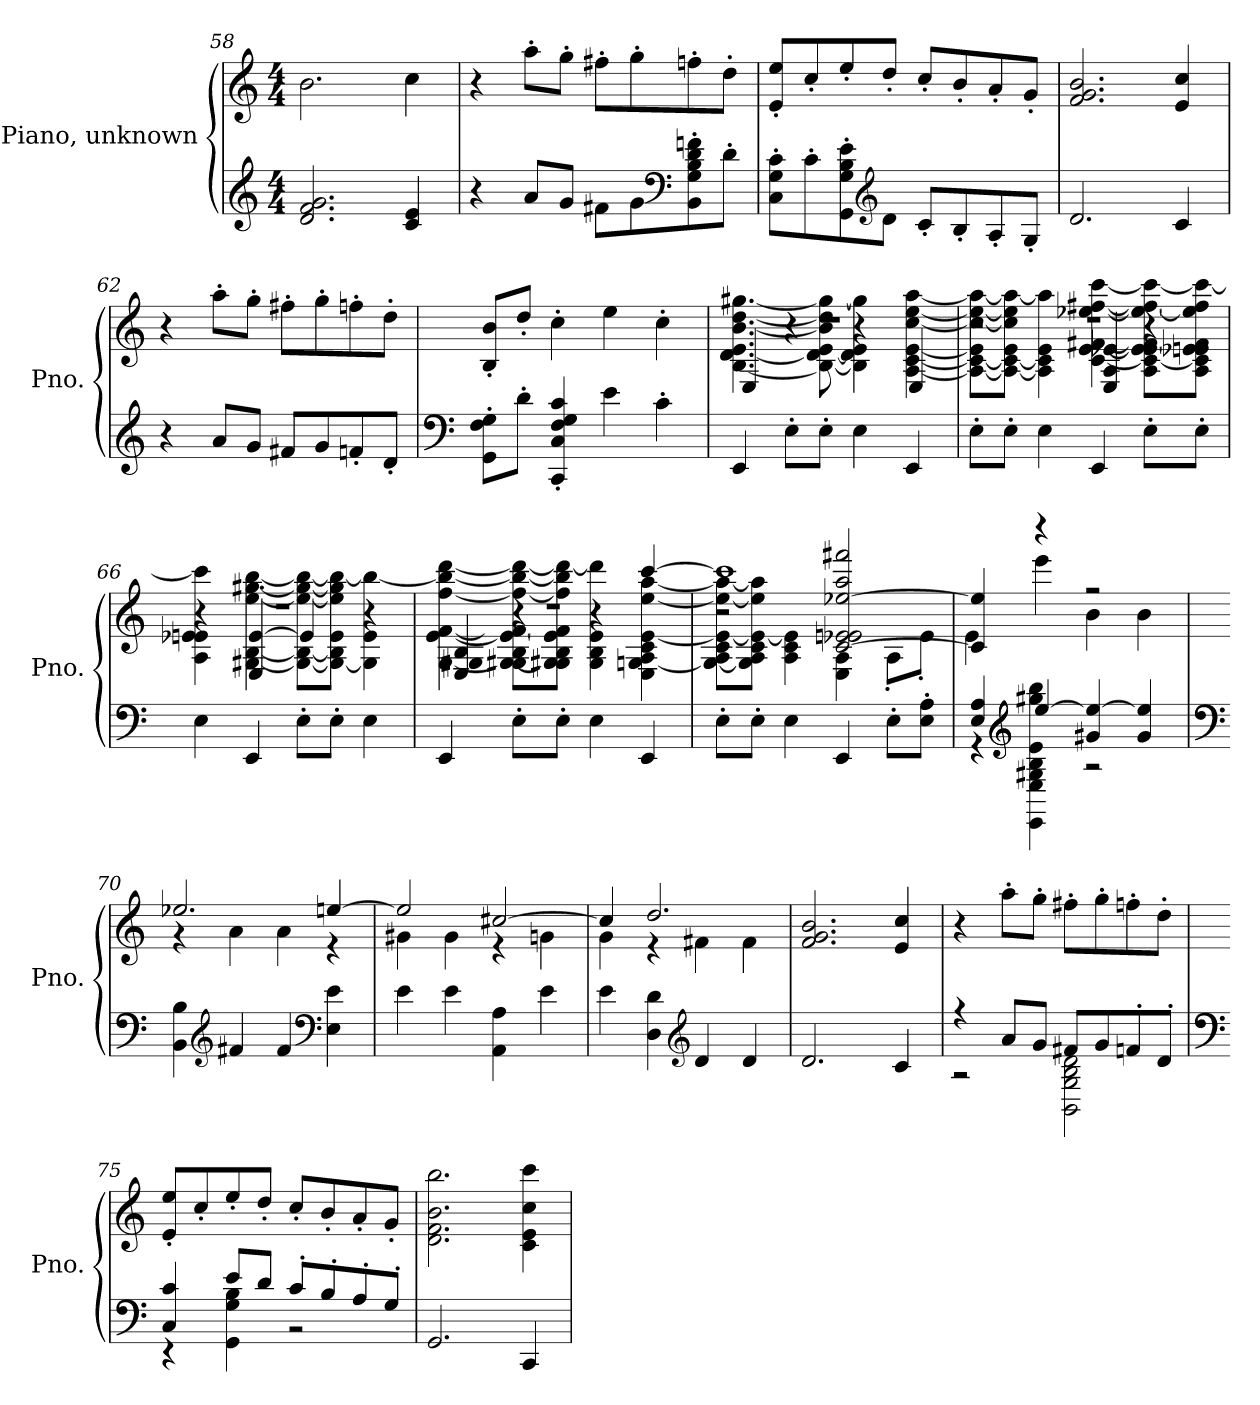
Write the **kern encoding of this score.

**kern	**kern
*part1	*part1
*staff2	*staff1
*I"Piano, unknown	*
*I'Pno.	*
*clefG2	*clefG2
*k[]	*k[]
*M4/4	*M4/4
=58	=58
2.d/ 2.f/ 2.g/	2.b\
4c/ 4e/	4cc\
=59	=59
4r	4r
8a/L	8aa'\L
8g/J	8gg'\J
8f#X\L	8ff#X'\L
8g\	8gg'\
*clefF4	*
8BB\' 8G\' 8B\' 8d\' 8fn\'	8ffn'\
8d'\J	8dd'\J
=60	=60
8C\' 8G\' 8c\'L	8e/' 8ee/'L
8c'\	8cc'/
8GG\' 8G\' 8B\' 8e\'	8ee'/
*clefG2	*
8d\J	8dd'/J
8c'/L	8cc'/L
8B'/	8b'/
8A'/	8a'/
8G'/J	8g'/J
=61	=61
2.d/	2.f/ 2.g/ 2.b/
4c/	4e/ 4cc/
!!LO:LB:g=z
=62	=62
4r	4r
8a/L	8aa'\L
8g/J	8gg'\J
8f#X/L	8ff#X'\L
8g/	8gg'\
8fn'/	8ffn'\
8d'/J	8dd'\J
=63	=63
*clefF4	*
8GG\' 8F\' 8G\'L	8B/' 8b/'L
8d'\J	8dd'/J
4CC/' 4C/' 4F/' 4G/' 4c/'	4cc'\
4e\	4ee\
4c'\	4cc'\
=64	=64
*	*^
*	*	*^
4EE/	1r	[4.B\ [4.d\ 4.e\ [4.b\ [4.dd\ [4.gg#X\	4E/
8E'\L	.	.	4r
8E'\J	.	8B\_ 8d\_ 8e\ 8b\] 8dd\] 8gg#\_	.
4E\	.	4B\] 4d\] 4e\ 4gg#\]	4r
4EE/	.	[4A\ [4c\ [4e\ [4cc\ [4ee\ [4aa\	4E/
=65	=65	=65	=65
8E'\L	1r	8A\_ 8c\_ 8e\] 8cc\_ 8ee\_ 8aa\_L	2r
8E'\J	.	8A\_ 8c\_ 8e\ 8cc\] 8ee\] 8aa\_J	.
4E\	.	4A\] 4c\] 4e\ 4aa\]	.
4EE/	.	[4c\ [4e\ [4f#X\ [4ee-X\ [4ff#X\ [4ccc\	4E/ 4A/ 4e-X/
8E'\L	.	8A\ 8c\_ 8e-\ 8e\] 8f#\_ 8ee-\_ 8ff#\_ 8ccc\_L	4r
8E'\J	.	8A\ 8c\] 8e-X\ 8en\ 8f#\] 8ee-\] 8ff#\] 8ccc\_J	.
!!LO:LB:g=z	!!	!!
=66	=66	=66	=66
4E\	1r	4A\ 4e-X\ 4en\ 4ccc\]	4r
4EE/	.	[4G#X\ [4B\ [4ee\ [4gg#X\ [4bb\	4E/' [4e/'
8E'\L	.	8G#\_ 8B\_ 8ee\_ 8gg#\_ 8bb\_L	4e/]
8E'\J	.	8G#\_ 8B\] 8e\ 8ee\] 8gg#\] 8bb\_J	.
4E\	.	4G#\] 4e\ 4bb\_	4r
=67	=67	=67	=67
4EE/	1r	[4G\ [4e\ [4f\ [4ff\ 4bb\_ [4ddd\	4E/ 4G#X/ 4B/
8E'\L	.	8G\_ 8G#X\ 8B\ 8e\] 8f\_ 8ff\_ 8bb\_ 8ddd\_L	4r
8E'\J	.	8G\] 8G#X\ 8B\ 8e\ 8f\] 8ff\] 8bb\] 8ddd\_J	.
4E\	.	4G#\ 4B\ 4e\ 4ddd\]	4r
4EE/	.	4E\ [4Gn\ 4A\ 4c\ [4e\ [4ee\ [4aa\	[4ccc/
=68	=68	=68	=68
8E'\L	2r	8G\_ 8A\ 8c\ 8e\_ 8ee\_ 8aa\_L	1ccc]
8E'\J	.	8G\] 8A\ 8c\ 8e\_ 8ee\] 8aa\]J	.
4E\	.	4A\ 4c\ 4e\]	.
4EE/	[2c/ 2e-X/ 2en/ [2ee-X/ 2aa/ 2fff#X/	4E\ 4A\	.
8E'\L	.	8A'\L	.
8E\' 8A\'J	.	8e'\J	.
*	*	*v	*v
=69	=69	=69
*^	*	*
4E/ 4A/	4r	4c/] 4ee-/]	4e\
*clefG2	*	*	*
[4ee/	4EE\ 4E\ 4G#X\ 4B\ 4e\ 4gg#X\ 4bb\	4r	4eee\
4g#X/ 4ee/_	2r	2r	4b\
4g#/ 4ee/]	.	.	4b\
*v	*v	*	*
!!LO:LB:g=z	!!
=70	=70	=70
*clefF4	*	*
4BB\ 4B\	2.ee-X/	4r
*clefG2	*	*
4f#X/	.	4a\
4f#/	.	4a\
*clefF4	*	*
4E\ 4e\	[4een/	4r
=71	=71	=71
4e\	2ee/]	4g#X\
4e\	.	4g#\
4AA\ 4A\	[2cc#X/	4r
4e\	.	4gn\
=72	=72	=72
4e\	4cc#/]	4g\
4D\ 4d\	2.dd/	4r
*clefG2	*	*
4d/	.	4f#X\
4d/	.	4f#\
*	*v	*v
=73	=73
2.d/	2.f/ 2.g/ 2.b/
4c/	4e/ 4cc/
=74	=74
*^	*
4r	2r	4r
8a/L	.	8aa'\L
8g/J	.	8gg'\J
8f#X/L	2BB\ 2G\ 2B\ 2d\	8ff#X'\L
8g/	.	8gg'\
8fn'/	.	8ffn'\
8d'/J	.	8dd'\J
!!LO:LB:g=z
=75	=75	=75
*clefF4	*	*
4C/ 4c/	4r	8e/' 8ee/'L
.	.	8cc'/
8e/L	4GG\ 4G\ 4B\	8ee'/
8d/J	.	8dd'/J
8c'/L	2r	8cc'/L
8B'/	.	8b'/
8A'/	.	8a'/
8G'/J	.	8g'/J
*v	*v	*
=76	=76
2.GG/	2.d\ 2.f\ 2.b\ 2.bb\
4CC/	4c\ 4e\ 4cc\ 4ccc\
=	=
*-	*-
